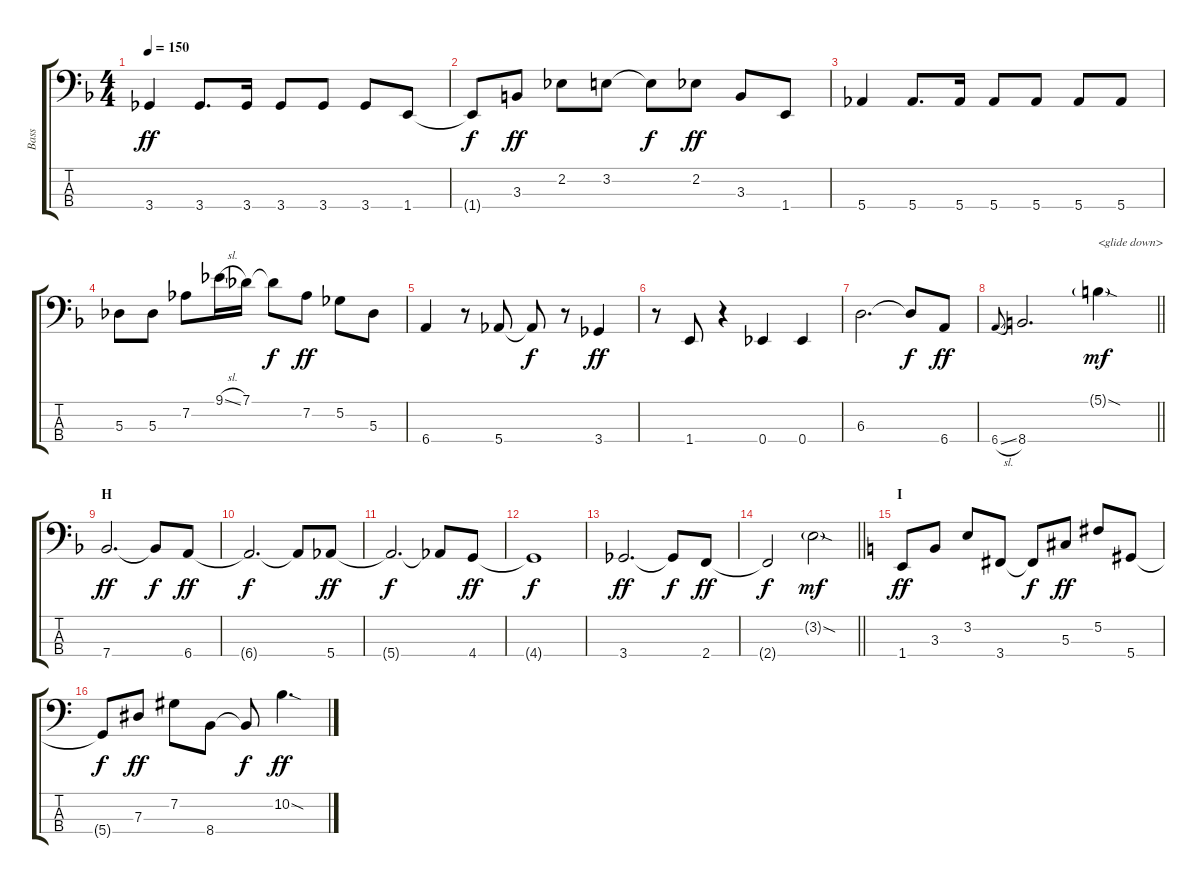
\track ("Bass" "Bass") {instrument electricbasspick}
\staff {score tabs}
\tuning (Gb2 Db2 Ab1 Eb1) {hide}
\ts (4 4)
\tempo 150
\clef f4
\ks f
3.4.4{dy ff} 3.4.8{d} 3.4.16 3.4.8 3.4.8 3.4.8 1.4.8 |
1.4{t}.8{dy f} 3.3.8{dy ff} 2.2.8 3.2.8 3.2{t}.8{dy f} 2.2.8{dy ff} 3.3.8 1.4.8 |
5.4.4 5.4.8{d} 5.4.16 5.4.8 5.4.8 5.4.8 5.4.8 |
5.3.8 5.3.8 7.2.8 9.1{sl}.16 7.1.16 7.1{t}.8{dy f} 7.2.8{dy ff} 5.2.8 5.3.8 |
6.4.4 r.8 5.4.8 5.4{t}.8{dy f} r.8 3.4.4{dy ff} |
r.8 1.4.8 r.4 0.4.4 0.4.4 |
6.3.2{d} 6.3{t}.8{dy f} 6.4.8{dy ff} |
\barLineRight lightlight
6.4{sl}.8{gr onbeat} 8.4.2{d} 5.1{sod g}.4{txt "<glide down>" dy mf} |
\section ("" "H")
7.4.2{d dy ff} 7.4{t}.8{dy f} 6.4.8{dy ff} |
6.4{t}.2{d dy f} 6.4{t}.8 5.4.8{dy ff} |
5.4{t}.2{d dy f} 5.4{t}.8 4.4.8{dy ff} |
4.4{t}.1{dy f} |
3.4.2{d dy ff} 3.4{t}.8{dy f} 2.4.8{dy ff} |
\barLineRight lightlight
2.4{t}.2{dy f} 3.2{sod g}.2{dy mf} |
\section ("" "I")
\ks c
1.4.8{dy ff} 3.3.8 3.2.8 3.4.8 3.4{t}.8{dy f} 5.3.8{dy ff} 5.2.8 5.4.8 |
5.4{t}.8{dy f} 7.3.8{dy ff} 7.2.8 8.4.8 8.4{t}.8{dy f} 10.2{sod}.4{d dy ff}
